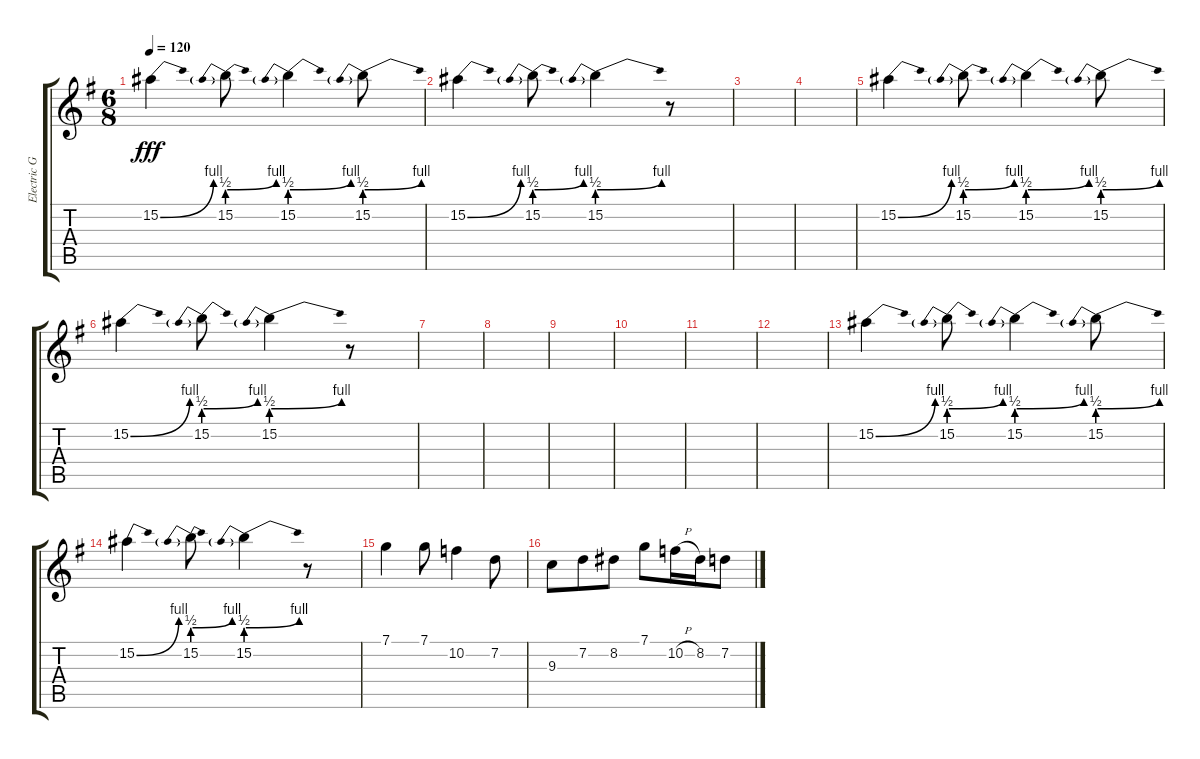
\track ("Electric Guitar 3" "Electric G") {instrument distortionguitar}
\staff {score tabs}
\tuning (C4 G3 Eb3 Bb2 F2 C2) {hide}
\ts (6 8)
\tempo 120
\clef g2
\ks eminor
15.2{be (bend 0 0 60 4)}.4{dy fff} 15.2{be (prebendbend 0 2 60 4)}.8 15.2{be (prebendbend 0 2 60 4)}.4 15.2{be (prebendbend 0 2 60 4)}.8 |
15.2{be (bend 0 0 60 4)}.4 15.2{be (prebendbend 0 2 60 4)}.8 15.2{be (prebendbend 0 2 60 4)}.4 r.8 |
|
|
15.2{be (bend 0 0 60 4)}.4 15.2{be (prebendbend 0 2 60 4)}.8 15.2{be (prebendbend 0 2 60 4)}.4 15.2{be (prebendbend 0 2 60 4)}.8 |
15.2{be (bend 0 0 60 4)}.4 15.2{be (prebendbend 0 2 60 4)}.8 15.2{be (prebendbend 0 2 60 4)}.4 r.8 |
|
|
|
|
|
|
15.2{be (bend 0 0 60 4)}.4 15.2{be (prebendbend 0 2 60 4)}.8 15.2{be (prebendbend 0 2 60 4)}.4 15.2{be (prebendbend 0 2 60 4)}.8 |
15.2{be (bend 0 0 60 4)}.4 15.2{be (prebendbend 0 2 60 4)}.8 15.2{be (prebendbend 0 2 60 4)}.4 r.8 |
7.1.4 7.1.8 10.2.4 7.2.8 |
9.3.8 7.2.8 8.2.8 7.1.8 10.2{h}.16 8.2.16 7.2.8
